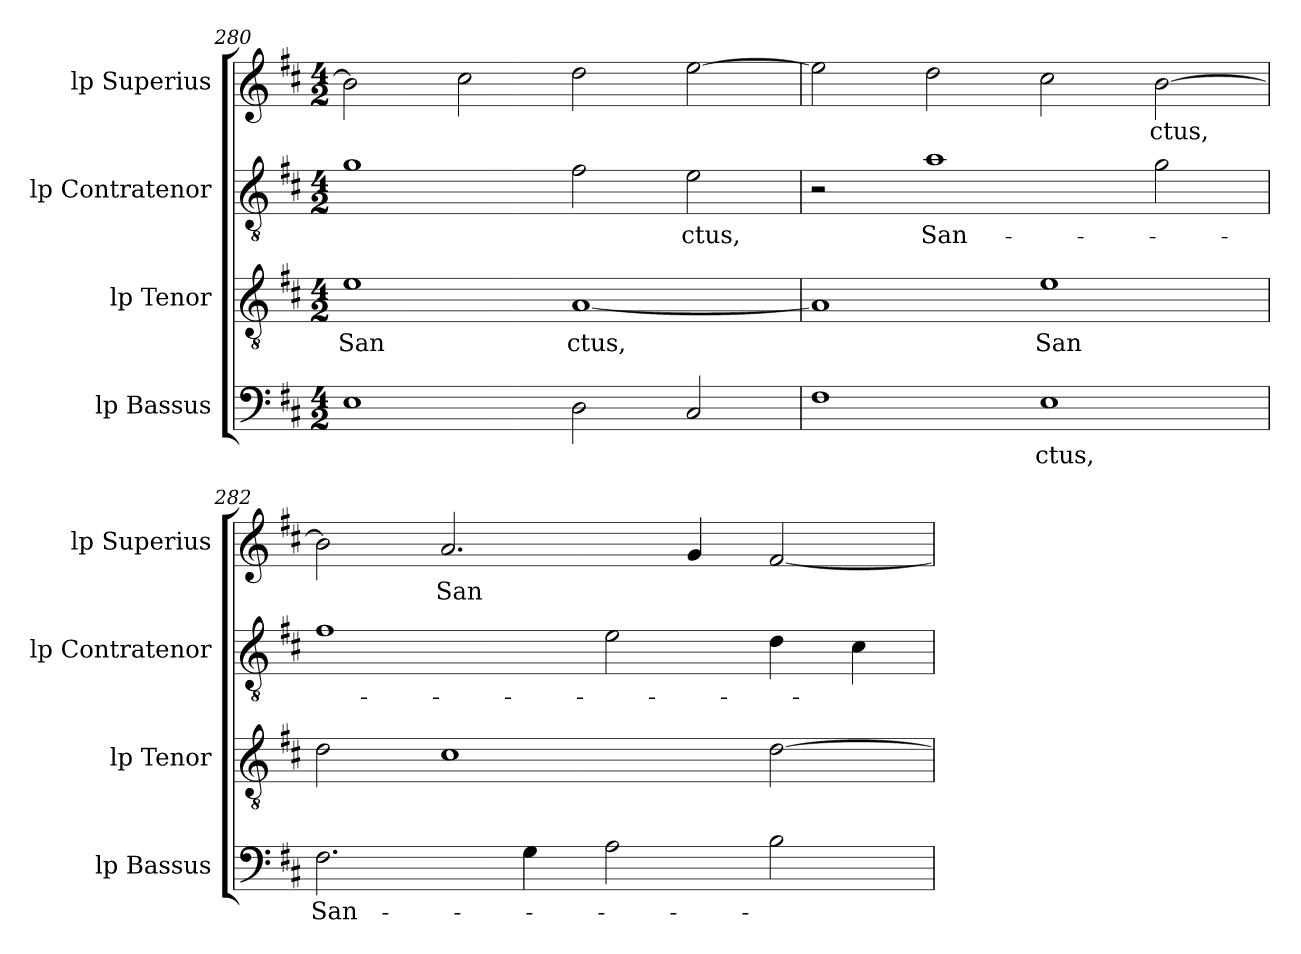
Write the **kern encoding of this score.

**kern	**text	**kern	**text	**kern	**text	**kern	**text
*part4	*part4	*part3	*part3	*part2	*part2	*part1	*part1
*staff4	*staff4	*staff3	*staff3	*staff2	*staff2	*staff1	*staff1
*I"lp Bassus	*	*I"lp Tenor	*	*I"lp Contratenor	*	*I"lp Superius	*
*I'lp Bassus	*	*I'lp Tenor	*	*I'lp Contratenor	*	*I'lp Superius	*
*clefF4	*	*clefGv2	*	*clefGv2	*	*clefG2	*
*k[f#c#]	*	*k[f#c#]	*	*k[f#c#]	*	*k[f#c#]	*
*D:	*	*D:	*	*D:	*	*D:	*
*M4/2	*	*M4/2	*	*M4/2	*	*M4/2	*
=280	=280	=280	=280	=280	=280	=280	=280
!	!	!	!LO:LY:b:cj	!	!	!	!
1E	.	1e	San	1g	.	2b\]	.
.	.	.	.	.	.	2cc#\	.
!	!	!	!LO:LY:b:cj	!	!	!	!
2D\	.	[<1A	ctus,	2f#\	.	2dd\	.
!	!	!	!	!	!LO:LY:b:cj	!	!
2C#/	.	.	.	2e\	-ctus,	[>2ee\	.
=281	=281	=281	=281	=281	=281	=281	=281
1F#	.	1A]	.	2r	.	2ee\]	.
!	!	!	!	!	!LO:LY:b:cj	!	!
.	.	.	.	1a	San-	2dd\	.
!	!LO:LY:b:cj	!	!LO:LY:b:cj	!	!	!	!
1E	-ctus,	1e	San	.	.	2cc#\	.
!	!	!	!	!	!	!	!LO:LY:b:cj
.	.	.	.	2g\	.	[>2b\	ctus,
=282	=282	=282	=282	=282	=282	=282	=282
!	!LO:LY:b	!	!	!	!	!	!
2.F#\	San-	2d\	.	1f#	.	2b\]	.
!	!	!	!	!	!	!	!LO:LY:b
.	.	1c#	.	.	.	2.a/	San
4G\	.	.	.	.	.	.	.
2A\	.	.	.	2e\	.	.	.
.	.	.	.	.	.	4g/	.
2B\	.	[>2d\	.	4d\	.	[>2f#/	.
.	.	.	.	4c#\	.	.	.
=	=	=	=	=	=	=	=
*-	*-	*-	*-	*-	*-	*-	*-
